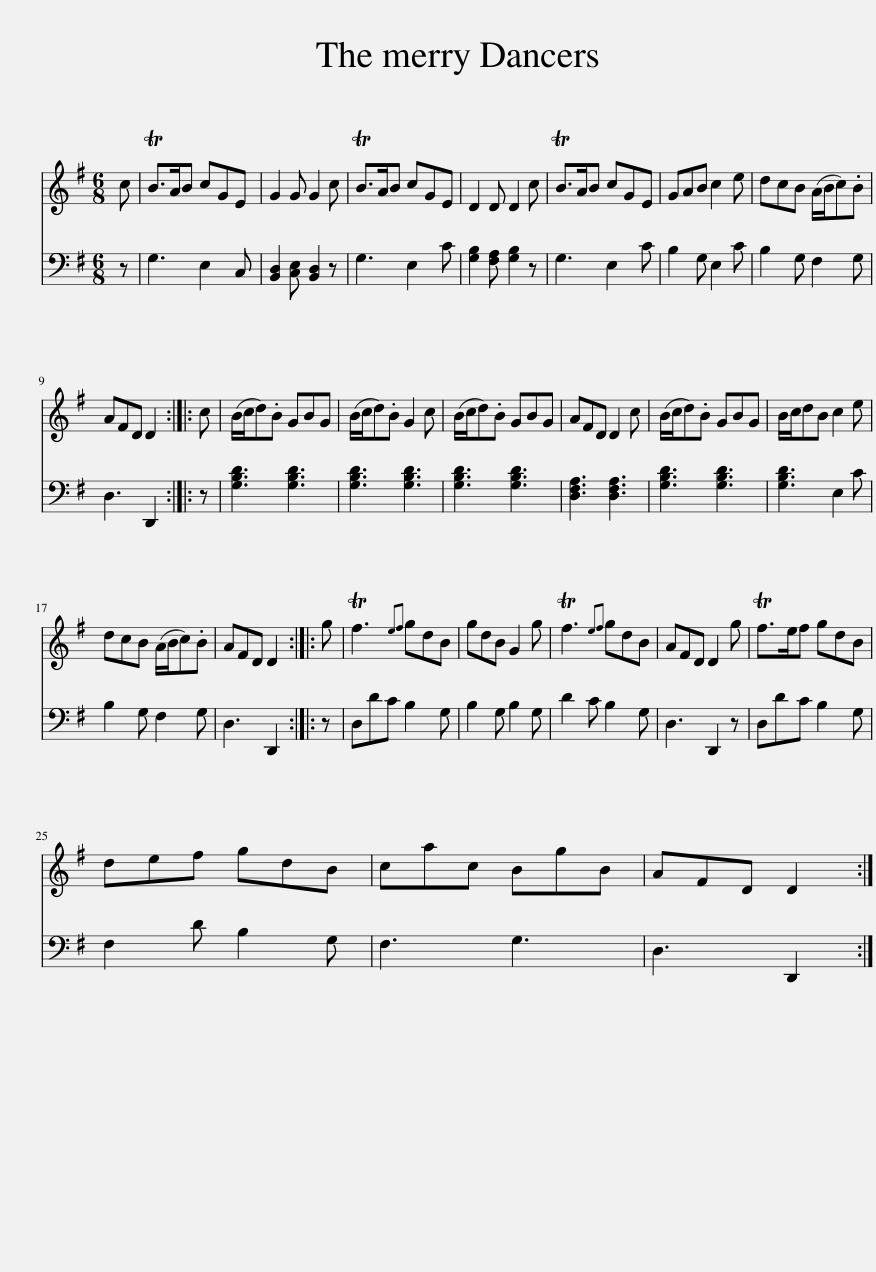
X:1
%%score 1 2
L:1/8
M:6/8
I:linebreak $
K:G
V:1 treble
V:2 bass
V:1
 c | TB>AB cGE | G2 G G2 c | TB>AB cGE | D2 D D2 c | %5
 TB>AB cGE | GAB c2 e | dcB (A/B/c).B |$ AFD D2 :: c | %10
 (B/c/d).B GBG | (B/c/d).B G2 c | (B/c/d).B GBG | AFD D2 c | (B/c/d).B GBG | %15
 B/c/dB c2 e |$ dcB (A/B/c).B | AFD D2 :: g | Tf3{ef} gdB | %20
 gdB G2 g | Tf3{ef} gdB | AFD D2 g | Tf>ef gdB |$ def gdB | %25
 cac BgB | AFD D2 :| %27
V:2
 z | G,3 E,2 C, | [B,,D,]2 [C,E,] [B,,D,]2 z | G,3 E,2 C | [G,B,]2 [F,A,] [G,B,]2 z | %5
 G,3 E,2 C | B,2 G, E,2 C | B,2 G, F,2 G, |$ D,3 D,,2 :: z | %10
 [G,B,D]3 [G,B,D]3 | [G,B,D]3 [G,B,D]3 | [G,B,D]3 [G,B,D]3 | [D,F,A,]3 [D,F,A,]3 | [G,B,D]3 [G,B,D]3 | %15
 [G,B,D]3 E,2 C |$ B,2 G, F,2 G, | D,3 D,,2 :: z | D,DC B,2 G, | %20
 B,2 G, B,2 G, | D2 C B,2 G, | D,3 D,,2 z | D,DC B,2 G, |$ F,2 D B,2 G, | %25
 F,3 G,3 | D,3 D,,2 :| %27
